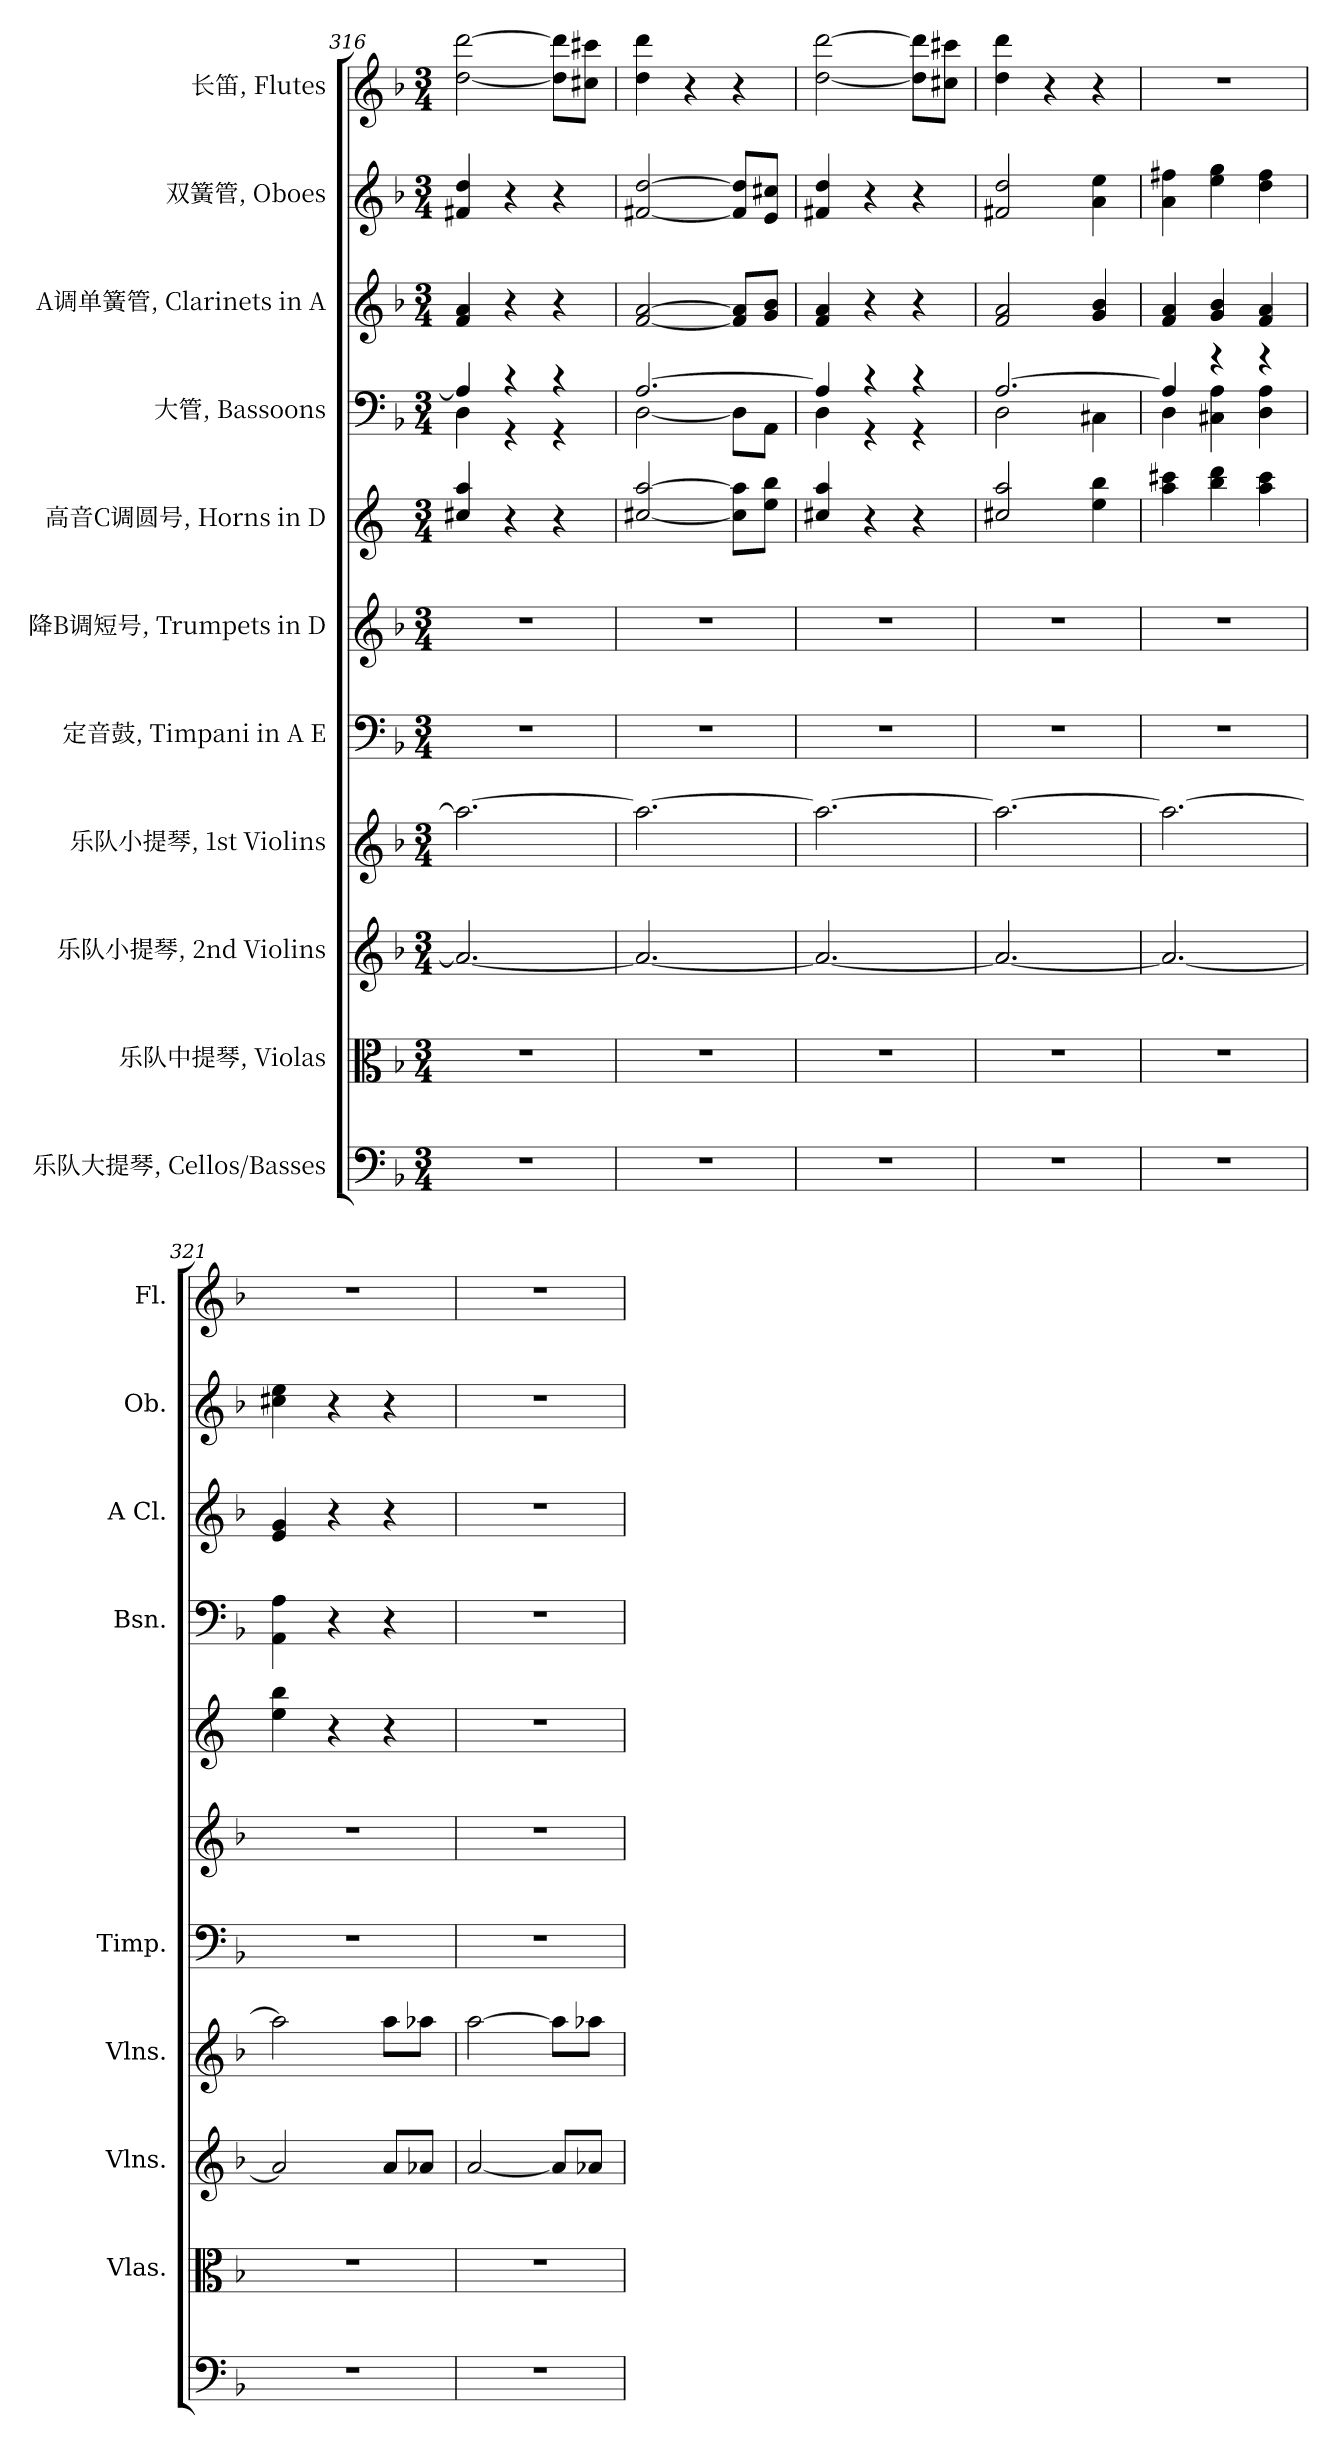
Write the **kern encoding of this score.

**kern	**kern	**kern	**kern	**kern	**kern	**kern	**kern	**kern	**kern	**kern
*part11	*part10	*part9	*part8	*part7	*part6	*part5	*part4	*part3	*part2	*part1
*staff11	*staff10	*staff9	*staff8	*staff7	*staff6	*staff5	*staff4	*staff3	*staff2	*staff1
*I"乐队大提琴, Cellos/Basses	*I"乐队中提琴, Violas	*I"乐队小提琴, 2nd Violins	*I"乐队小提琴, 1st Violins	*I"定音鼓, Timpani in A E	*I"降B调短号, Trumpets in D	*I"高音C调圆号, Horns in D	*I"大管, Bassoons	*I"A调单簧管, Clarinets in A	*I"双簧管, Oboes	*I"长笛, Flutes
*	*I'Vlas.	*I'Vlns.	*I'Vlns.	*I'Timp.	*	*	*I'Bsn.	*I'A Cl.	*I'Ob.	*I'Fl.
*clefF4	*clefC3	*clefG2	*clefG2	*clefF4	*clefG2	*clefG2	*clefF4	*clefG2	*clefG2	*clefG2
*	*	*	*	*	*ITrd1c2	*ITrd4c7	*	*ITrd2c3	*	*
*k[b-]	*k[b-]	*k[b-]	*k[b-]	*k[b-]	*k[b-e-a-]	*k[b-]	*k[b-]	*k[f#c#]	*k[b-]	*k[b-]
*M3/4	*M3/4	*M3/4	*M3/4	*M3/4	*M3/4	*M3/4	*M3/4	*M3/4	*M3/4	*M3/4
=316	=316	=316	=316	=316	=316	=316	=316	=316	=316	=316
*	*	*	*	*	*	*	*^	*	*	*
2.r	2.r	2.a/_	2.aa\_	2.r	2.r	4f#X/ 4dd/	4A/]	4D\	4d/ 4f#/	4f#X/ 4dd/	[2dd\ [2ddd\
.	.	.	.	.	.	4r	4r	4r	4r	4r	.
.	.	.	.	.	.	4r	4r	4r	4r	4r	8dd\] 8ddd\]L
.	.	.	.	.	.	.	.	.	.	.	8cc#X\ 8ccc#X\J
=317	=317	=317	=317	=317	=317	=317	=317	=317	=317	=317	=317
2.r	2.r	2.a/_	2.aa\_	2.r	2.r	[2f#X/ [2dd/	[2.A/	[2D\	[2d/ [2f#/	[2f#X/ [2dd/	4dd\ 4ddd\
.	.	.	.	.	.	.	.	.	.	.	4r
.	.	.	.	.	.	8f#\] 8dd\]L	.	8D\L]	8d/] 8f#/]L	8f#/] 8dd/]L	4r
.	.	.	.	.	.	8a\ 8ee\J	.	8AA\J	8e/ 8g/J	8e/ 8cc#X/J	.
=318	=318	=318	=318	=318	=318	=318	=318	=318	=318	=318	=318
2.r	2.r	2.a/_	2.aa\_	2.r	2.r	4f#X/ 4dd/	4A/]	4D\	4d/ 4f#/	4f#X/ 4dd/	[2dd\ [2ddd\
.	.	.	.	.	.	4r	4r	4r	4r	4r	.
.	.	.	.	.	.	4r	4r	4r	4r	4r	8dd\] 8ddd\]L
.	.	.	.	.	.	.	.	.	.	.	8cc#X\ 8ccc#X\J
=319	=319	=319	=319	=319	=319	=319	=319	=319	=319	=319	=319
2.r	2.r	2.a/_	2.aa\_	2.r	2.r	2f#X/ 2dd/	[2.A/	2D\	2d/ 2f#/	2f#X/ 2dd/	4dd\ 4ddd\
.	.	.	.	.	.	.	.	.	.	.	4r
.	.	.	.	.	.	4a\ 4ee\	.	4C#X\	4e/ 4g/	4a\ 4ee\	4r
=320	=320	=320	=320	=320	=320	=320	=320	=320	=320	=320	=320
2.r	2.r	2.a/_	2.aa\_	2.r	2.r	4dd\ 4ff#X\	4A/]	4D\	4d/ 4f#/	4a\ 4ff#X\	2.r
.	.	.	.	.	.	4ee\ 4gg\	4r	4C#X\ 4A\	4e/ 4g/	4ee\ 4gg\	.
.	.	.	.	.	.	4dd\ 4ff#\	4r	4D\ 4A\	4d/ 4f#/	4dd\ 4ff#\	.
*	*	*	*	*	*	*	*v	*v	*	*	*
=321	=321	=321	=321	=321	=321	=321	=321	=321	=321	=321
2.r	2.r	2a/]	2aa\]	2.r	2.r	4a\ 4ee\	4AA\ 4A\	4c#/ 4e/	4cc#X\ 4ee\	2.r
.	.	.	.	.	.	4r	4r	4r	4r	.
.	.	8a/L	8aa\L	.	.	4r	4r	4r	4r	.
.	.	8a-X/J	8aa-X\J	.	.	.	.	.	.	.
!!LO:PB:g=z
=322	=322	=322	=322	=322	=322	=322	=322	=322	=322	=322
2.r	2.r	[2a/	[2aa\	2.r	2.r	2.r	2.r	2.r	2.r	2.r
.	.	8a/L]	8aa\L]	.	.	.	.	.	.	.
.	.	8a-X/J	8aa-X\J	.	.	.	.	.	.	.
=	=	=	=	=	=	=	=	=	=	=
*-	*-	*-	*-	*-	*-	*-	*-	*-	*-	*-
